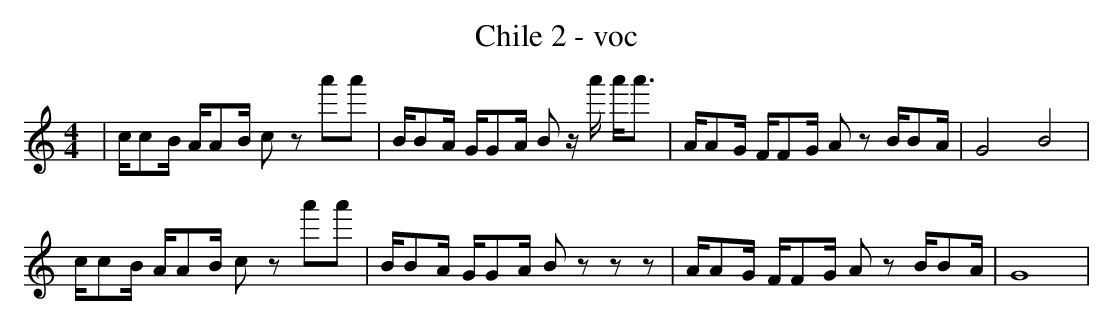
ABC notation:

X:1
T:Chile 2 - voc
M:4/4
L:1/8
K:em
| c/cB/ A/AB/ cz a'a' | B/BA/ G/GA/ Bz/ a'/ a'/a'3/ | A/AG/ F/FG/ Az B/BA/ | G4 B4 |
c/cB/ A/AB/ cz a'a' | B/BA/ G/GA/ Bz zz | A/AG/ F/FG/ Az B/BA/ | G8 |
